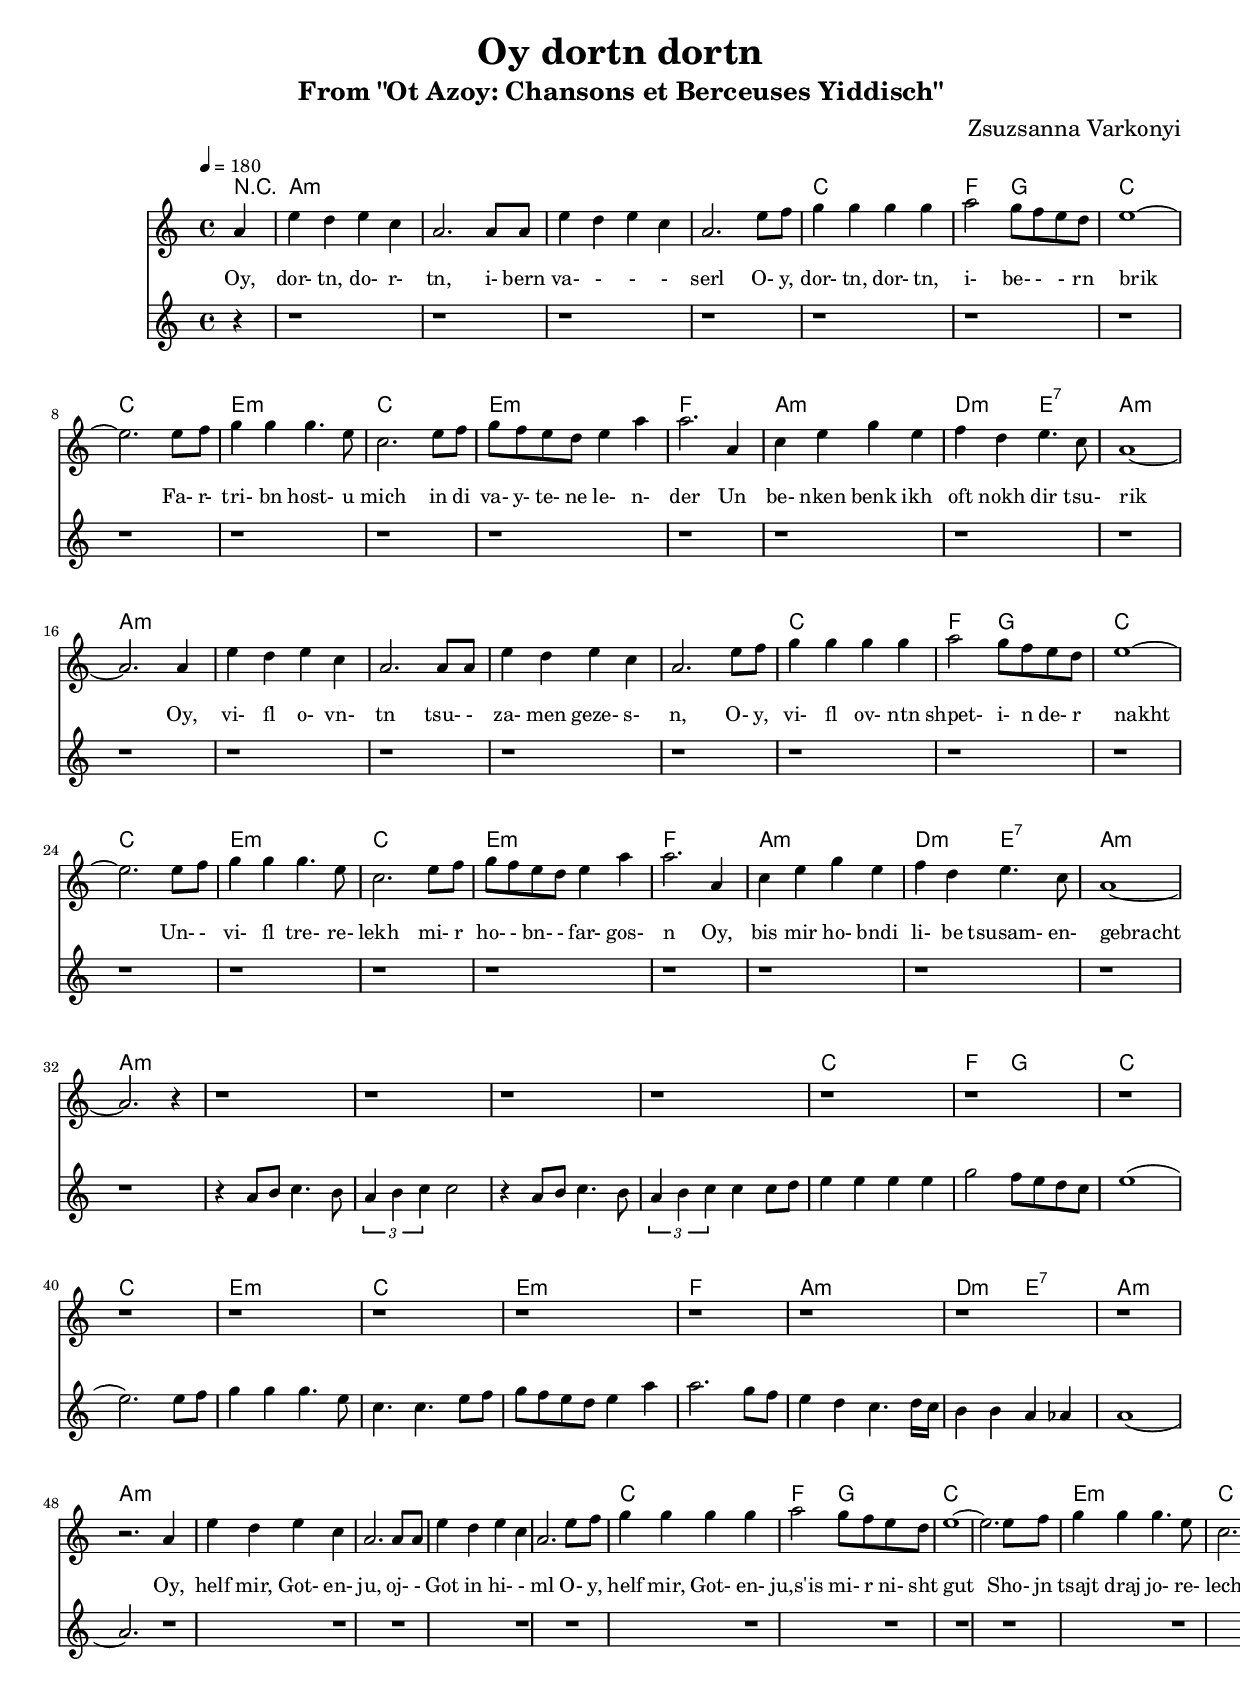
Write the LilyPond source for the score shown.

\version "2.20.0"
\header {
  title = "Oy dortn dortn"
  subtitle = "From \"Ot Azoy: Chansons et Berceuses Yiddisch\""
  composer = "Zsuzsanna Varkonyi"
}

global = {
  \time 4/4
  \key a \minor
}

scoreTempo = \tempo 4 = 180 % BPM

\include "deutsch.ly"

chordNames = \chordmode {

    \set chordChanges = ##t

    % Akkorde folgen hier.

    a4:m |
    a1:m | a:m      |  a:m | a:m
    c    | f2 g2    |  c1  | c
    e1:m | c        |  e:m | f
    a:m  | d2:m e:7 | a1:m | a2.:m
}

voicePartial = \relative c'' {
    \scoreTempo
    \partial 4 a4
}

voiceBeginning = \relative c'' {
    a4
}

voiceEnd = \relative c'' {
    \bar "|."
}

voice = \relative c' {

    % Die Melodie folgt hier.

    e'4 d e c | a2. a8 a8 | e'4 d e c |
    a2. e'8 f | g4 g g g | a2 g8 f e d |
    e1~ | e2. e8 f | g4 g g4. e8 |
    c2. e8 f | g8 f e d e4 a |
    a2. a,4 | c e g e | f d e4. c8 |
    a1~ | a2.
}

violin = \relative c' {

    % Die Geige folgt hier.

    r4
    \repeat unfold 32 r1

    r4 a'8 h c4. h8 \tuplet 3/2 { a4 h c } c2
    r4 a8 h c4. h8 \tuplet 3/2 { a4 h c } c4 c8 d
    e4 e e e g2 f8 e d c
    e1 (e2.) e8 f
    g4 g g4. e8
    c4. c4. e8 f
    g8 f e d e4 a
    a2. g8 f
    e4 d c4. d16 c
    h4 h a as
    a1 (a2.)

    \repeat unfold 31 r1
    r2.
}

accordion = \relative c' {

    % Das Akkordeon folgt hier.

    r4
    \repeat unfold 63 r1
    r2.
}

verseOne = \lyricmode {

	% Liedtext folgt hier.

	Oy, dor- tn, do- r- tn, i- bern va- - - - serl
    O- y, dor- tn, dor- tn, i- be- - - rn brik
    Fa- r- tri- bn host- u mich in di va- y- te- ne le- n- der
    Un be- nken benk ikh oft nokh dir tsu- rik
}

verseTwo = \lyricmode {

    % Liedtext folgt hier.

    Oy, vi- fl o- vn- tn tsu- - za- men geze- s- n,
    O- y, vi- fl ov- ntn shpet-  i- n de- r nakht
    Un- - vi- fl tre- re- lekh mi- r ho- - bn- -  far- gos- n
    Oy, bis mir ho- bndi li- be tsusam- en- gebracht
}

verseThree = \lyricmode {

    % Liedtext folgt hier.

    Oy, helf mir, Got- en- ju, oj- - Got in hi- - ml
    O- y, helf mir, Got- en- ju,s'is mi- r ni- sht gut
    Sho- jn tsajt draj jo- re- lech wi mir shpi- - ln a li- - be
    Un ojs- shpi- ln di li- be konen mir nit
}

verseFour = \lyricmode {

    % Liedtext folgt hier.

    Oy, daj- ne oj- ge- lech, wi di shwa- rtse kar- sche- lech
    O- y, daj- ne li- pe- lech,wi ro- ze- ve pa- pir
    Un- - daj- ne fing- er- lech, w- i ro- - ze- ve fe- j- der
    Oy, schraj- bn sols- tu of- te briw tsu mir
}


\score {
    <<
        \new ChordNames r4 \repeat unfold 5 \chordNames
        \new Staff {
            \voicePartial \voice
            \voiceBeginning \voice r4
            \repeat unfold 15 r1 r2.
            \voiceBeginning \voice
            \voiceBeginning \voice
            \voiceEnd
        }
        \addlyrics {
            \verseOne
            \verseTwo
            \verseThree
            \verseFour
        }
        \new Staff \with {
            midiInstrument = #"violin"
            midiMaximumVolume = #0.8
        } \violin
        %\new Staff \with {
        %    midiInstrument = #"accordion"
        %    midiMaximumVolume = #0.8
        %} \accordion
    >>
    \layout { #(layout-set-staff-size 16) }
    \midi { }
}